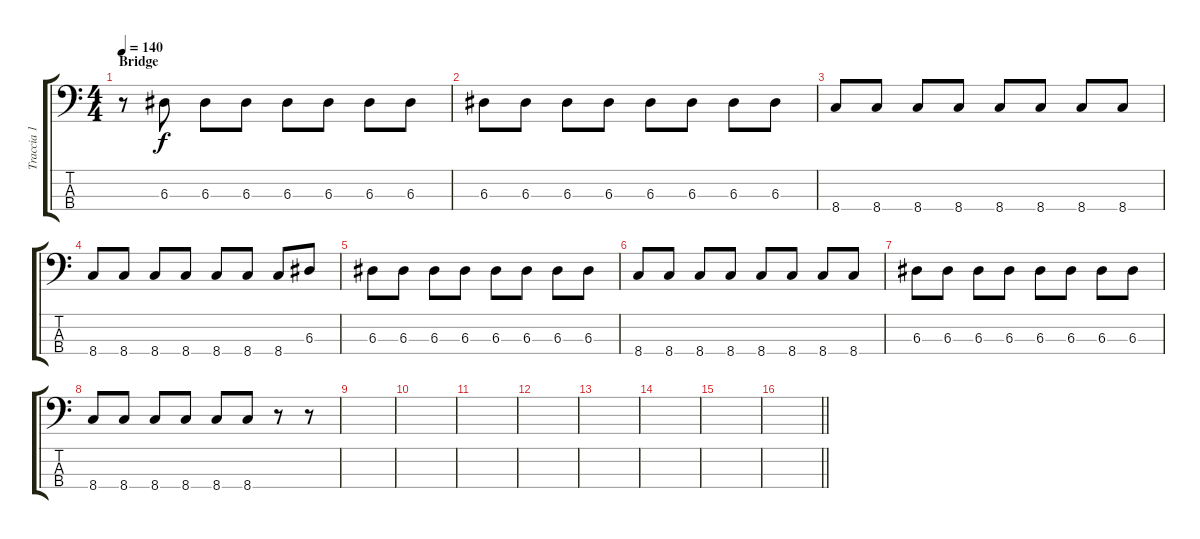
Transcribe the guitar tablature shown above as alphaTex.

\track ("Traccia 1" "Traccia 1") {instrument electricbassfinger}
\staff {score tabs}
\tuning (G2 D2 A1 E1) {hide}
\ts (4 4)
\section ("" "Bridge")
\tempo 140
\clef f4
\ks c
r.8{dy f} 6.3.8 6.3.8 6.3.8 6.3.8 6.3.8 6.3.8 6.3.8 |
6.3.8 6.3.8 6.3.8 6.3.8 6.3.8 6.3.8 6.3.8 6.3.8 |
8.4.8 8.4.8 8.4.8 8.4.8 8.4.8 8.4.8 8.4.8 8.4.8 |
8.4.8 8.4.8 8.4.8 8.4.8 8.4.8 8.4.8 8.4.8 6.3.8 |
6.3.8 6.3.8 6.3.8 6.3.8 6.3.8 6.3.8 6.3.8 6.3.8 |
8.4.8 8.4.8 8.4.8 8.4.8 8.4.8 8.4.8 8.4.8 8.4.8 |
6.3.8 6.3.8 6.3.8 6.3.8 6.3.8 6.3.8 6.3.8 6.3.8 |
8.4.8 8.4.8 8.4.8 8.4.8 8.4.8 8.4.8 r.8 r.8 |
|
|
|
|
|
|
|
\barLineRight lightlight
